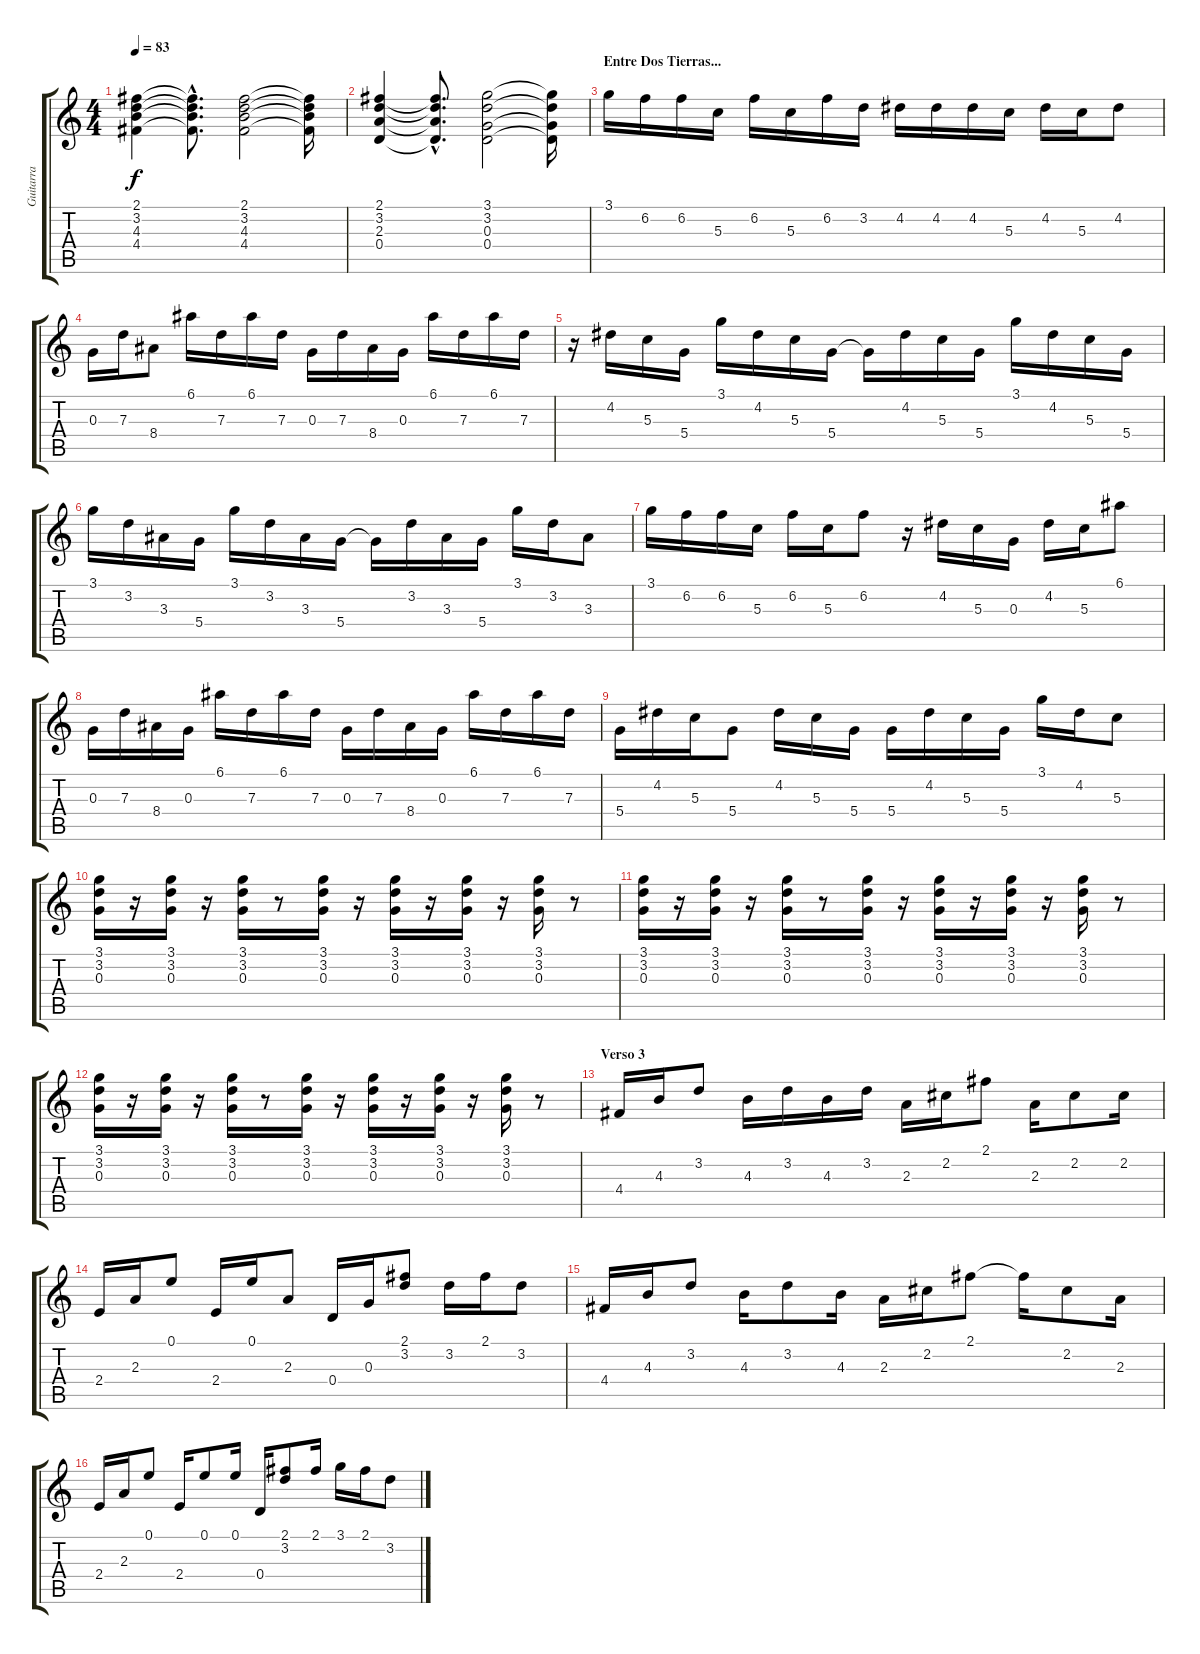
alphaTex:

\track ("Guitarra" "Guitarra") {instrument electricguitarclean}
\staff {score tabs}
\tuning (E4 B3 G3 D3 A2 E2) {hide}
\ts (4 4)
\tempo 83
\clef g2
\ks c
(2.1 3.2 4.3 4.4).4{dy f instrument distortionguitar} (2.1{hac t} 3.2{hac t} 4.3{hac t} 4.4{hac t}).8{d} (2.1 3.2 4.3 4.4).2 (2.1{t} 3.2{t} 4.3{t} 4.4{t}).16 |
(2.1 3.2 2.3 0.4).4{instrument distortionguitar} (2.1{hac t} 3.2{hac t} 2.3{hac t} 0.4{hac t}).8{d} (3.1 3.2 0.3 0.4).2 (3.1{t} 3.2{t} 0.3{t} 0.4{t}).16 |
\section ("" "Entre Dos Tierras...")
3.1.16 6.2.16 6.2.16 5.3.16 6.2.16 5.3.16 6.2.16 3.2.16 4.2.16 4.2.16 4.2.16 5.3.16 4.2.16 5.3.16 4.2.8 |
0.3.16 7.3.16 8.4.8 6.1.16 7.3.16 6.1.16 7.3.16 0.3.16 7.3.16 8.4.16 0.3.16 6.1.16 7.3.16 6.1.16 7.3.16 |
r.16 4.2.16 5.3.16 5.4.16 3.1.16 4.2.16 5.3.16 5.4.16 5.4{t}.16 4.2.16 5.3.16 5.4.16 3.1.16 4.2.16 5.3.16 5.4.16 |
3.1.16 3.2.16 3.3.16 5.4.16 3.1.16 3.2.16 3.3.16 5.4.16 5.4{t}.16 3.2.16 3.3.16 5.4.16 3.1.16 3.2.16 3.3.8 |
3.1.16 6.2.16 6.2.16 5.3.16 6.2.16 5.3.16 6.2.8 r.16 4.2.16 5.3.16 0.3.16 4.2.16 5.3.16 6.1.8 |
0.3.16 7.3.16 8.4.16 0.3.16 6.1.16 7.3.16 6.1.16 7.3.16 0.3.16 7.3.16 8.4.16 0.3.16 6.1.16 7.3.16 6.1.16 7.3.16 |
5.4.16 4.2.16 5.3.16 5.4.8 4.2.16 5.3.16 5.4.16 5.4.16 4.2.16 5.3.16 5.4.16 3.1.16 4.2.16 5.3.8 |
(3.1 3.2 0.3).16 r.16 (3.1 3.2 0.3).16 r.16 (3.1 3.2 0.3).16 r.8 (3.1 3.2 0.3).16 r.16 (3.1 3.2 0.3).16 r.16 (3.1 3.2 0.3).16 r.16 (3.1 3.2 0.3).16 r.8 |
(3.1 3.2 0.3).16 r.16 (3.1 3.2 0.3).16 r.16 (3.1 3.2 0.3).16 r.8 (3.1 3.2 0.3).16 r.16 (3.1 3.2 0.3).16 r.16 (3.1 3.2 0.3).16 r.16 (3.1 3.2 0.3).16 r.8 |
(3.1 3.2 0.3).16 r.16 (3.1 3.2 0.3).16 r.16 (3.1 3.2 0.3).16 r.8 (3.1 3.2 0.3).16 r.16 (3.1 3.2 0.3).16 r.16 (3.1 3.2 0.3).16 r.16 (3.1 3.2 0.3).16 r.8 |
\section ("" "Verso 3")
4.4.16 4.3.16 3.2.8 4.3.16 3.2.16 4.3.16 3.2.16 2.3.16 2.2.16 2.1.8 2.3.16 2.2.8 2.2.16 |
2.4.16 2.3.16 0.1.8 2.4.16 0.1.16 2.3.8 0.4.16 0.3.16 (2.1 3.2).8 3.2.16 2.1.16 3.2.8 |
4.4.16 4.3.16 3.2.8 4.3.16 3.2.8 4.3.16 2.3.16 2.2.16 2.1.8 2.1{t}.16 2.2.8 2.3.16 |
2.4.16 2.3.16 0.1.8 2.4.16 0.1.8 0.1.16 0.4.16 (2.1 3.2).8 2.1.16 3.1.16 2.1.16 3.2.8
